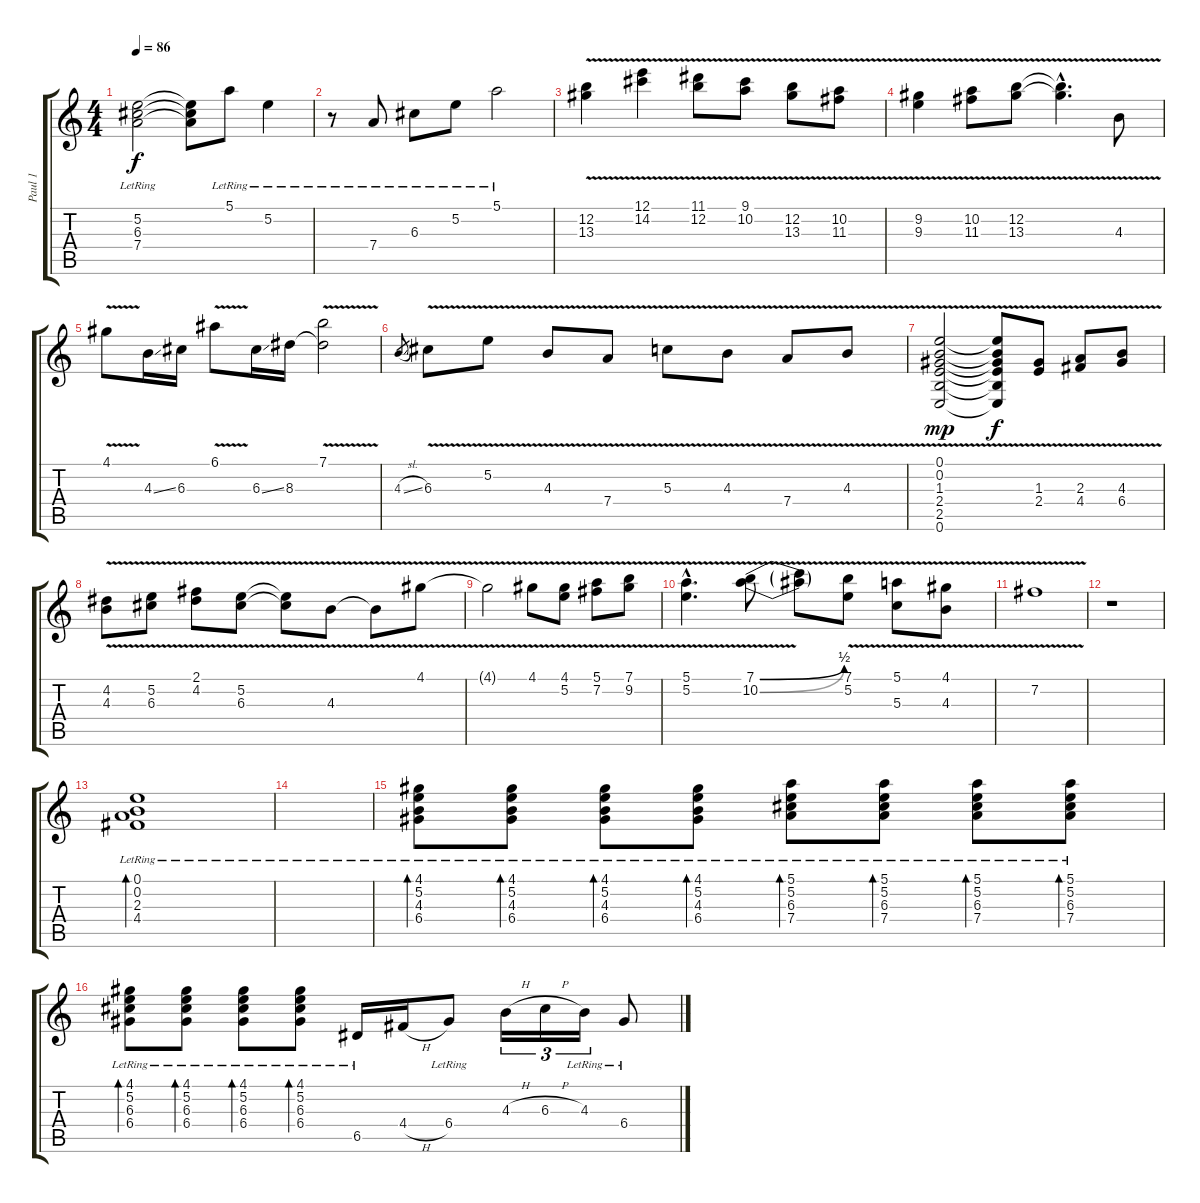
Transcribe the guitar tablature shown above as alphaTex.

\track ("Paul 1" "Paul 1") {instrument acousticguitarsteel}
\staff {score tabs}
\tuning (E4 B3 G3 D3 A2 E2) {hide}
\ts (4 4)
\tempo 86
\clef g2
\ks c
(5.2{lr} 6.3{lr} 7.4{lr}).2{dy f} (5.2{t} 6.3{t} 7.4{t}).8 5.1{lr}.8 5.2{lr}.4 |
r.8 7.4{lr}.8 6.3{lr}.8 5.2{lr}.8 5.1{lr}.2 |
(12.2{v} 13.3{v}).4{volume 12 instrument stringensemble1} (12.1{v} 14.2{v}).4 (11.1{v} 12.2{v}).8 (9.1{v} 10.2{v}).8 (12.2{v} 13.3{v}).8 (10.2{v} 11.3{v}).8 |
(9.2{v} 9.3{v}).4 (10.2{v} 11.3{v}).8 (12.2{v} 13.3{v}).8 (12.2{hac t} 13.3{hac t}).4{d} 4.3{v}.8 |
4.1{v}.8 4.3{ss}.16 6.3.16 6.1{v}.8 6.3{ss}.16 8.3.16 (7.1{v} 8.3{v t}).2 |
4.3{sl}.8{gr} 6.3{v}.8 5.2{v}.8 4.3{v}.8 7.4{v}.8 5.3{v}.8 4.3{v}.8 7.4{v}.8 4.3{v}.8 |
(0.1{v} 0.2{v} 1.3{v} 2.4{v} 2.5{v} 0.6{v}).2{dy mp} (0.1{t} 0.2{t} 1.3{t} 2.4{t} 2.5{t} 0.6{t}).8{dy f} (1.3{v} 2.4{v}).8 (2.3{v} 4.4{v}).8 (4.3{v} 6.4{v}).8 |
(4.2{v} 4.3{v}).8 (5.2{v} 6.3{v}).8 (2.1{v} 4.2{v}).8 (5.2{v} 6.3{v}).8 (5.2{t} 6.3{t}).8 4.3{v}.8 4.3{t}.8 4.1{v}.8 |
4.1{t}.2 4.1{v}.8 (4.1{v} 5.2{v}).8 (5.1{v} 7.2{v}).8 (7.1{v} 9.2{v}).8 |
(5.1{v hac} 5.2{v hac}).4{d} (7.1{be (bend 0 0 60 2) v} 10.2{be (bend 0 0 60 2) v}).8 (7.1{t} 10.2{t}).8 (7.1{v} 5.2{v}).8 (5.1{v} 5.3{v}).8 (4.1{v} 4.3{v}).8 |
7.2{v}.1 |
r.1 |
(0.1{lr} 0.2{lr} 2.3{lr} 4.4{lr}).1{bd 240 volume 9 instrument electricguitarclean} |
|
(4.1{lr} 5.2{lr} 4.3{lr} 6.4{lr}).8{bd 60 instrument acousticguitarsteel} (4.1{lr} 5.2{lr} 4.3{lr} 6.4{lr}).8{bd 60} (4.1{lr} 5.2{lr} 4.3{lr} 6.4{lr}).8{bd 60} (4.1{lr} 5.2{lr} 4.3{lr} 6.4{lr}).8{bd 60} (5.1{lr} 5.2{lr} 6.3{lr} 7.4{lr}).8{bd 60} (5.1{lr} 5.2{lr} 6.3{lr} 7.4{lr}).8{bd 60} (5.1{lr} 5.2{lr} 6.3{lr} 7.4{lr}).8{bd 60} (5.1{lr} 5.2{lr} 6.3{lr} 7.4{lr}).8{bd 60} |
(4.1{lr} 5.2{lr} 6.3{lr} 6.4{lr}).8{bd 60} (4.1{lr} 5.2{lr} 6.3{lr} 6.4{lr}).8{bd 60} (4.1{lr} 5.2{lr} 6.3{lr} 6.4{lr}).8{bd 60} (4.1{lr} 5.2{lr} 6.3{lr} 6.4{lr}).8{bd 60} 6.5{lr}.16 4.4{h}.16 6.4{lr}.8 4.3{h}.16{tu (3 2)} 6.3{h}.16{tu (3 2)} 4.3{lr}.16{tu (3 2)} 6.4{lr}.8
